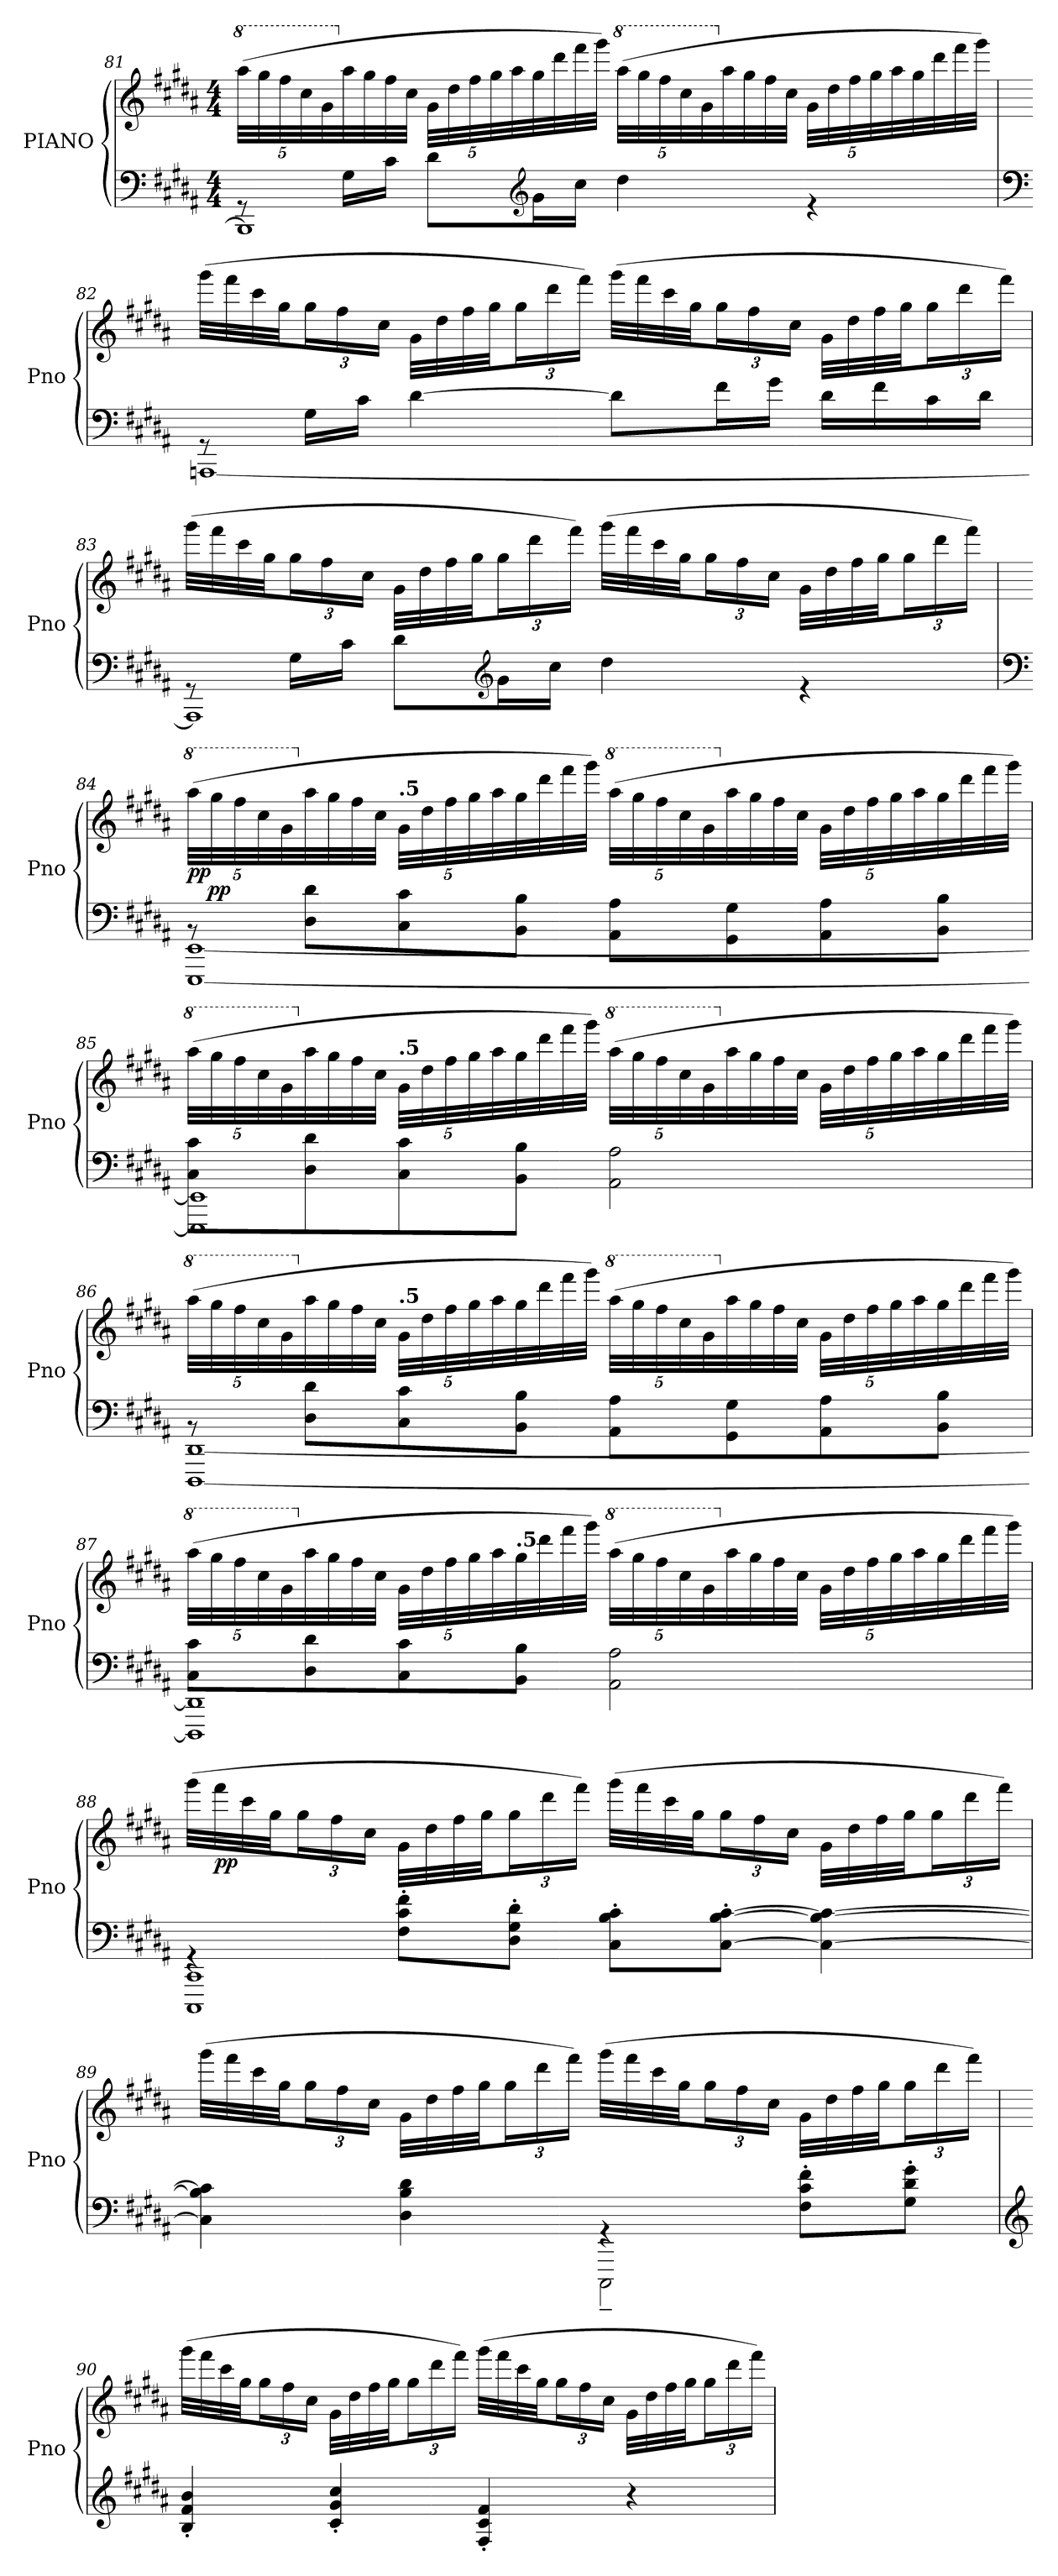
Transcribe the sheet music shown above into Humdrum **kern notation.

**kern	**kern	**dynam
*part1	*part1	*part1
*staff2	*staff1	*staff1/2
*I"PIANO	*	*
*I'Pno	*	*
!!LO:LB:g=z
*clefF4	*clefG2	*
*k[f#c#g#d#a#]	*k[f#c#g#d#a#]	*
*M4/4	*M4/4	*
=81	=81	=81
*^	*	*
*	*	*8va	*
*	*	*Xbrackettup	*
8rGG	1BBB]	(>40aaa#\LLL	.
.	.	40ggg#\	.
.	.	40fff#\	.
.	.	40ccc#\	.
.	.	40gg#\	.
*	*	*X8va	*
*	*	*MM85	*
16G#\LL	.	32aa#\	.
.	.	32gg#\	.
16c#\JJ	.	32ff#\	.
.	.	32cc#\JJJ	.
8d#\L	.	40g#\LLL	.
.	.	40dd#\	.
.	.	40ff#\	.
.	.	40gg#\	.
.	.	40aa#\	.
*clefG2	*	*	*
16g#\L	.	32gg#\	.
.	.	32ddd#\	.
16cc#\JJ	.	32fff#\	.
.	.	32ggg#\JJJ)	.
*	*	*8va	*
4dd#\	.	(>40aaa#\LLL	.
.	.	40ggg#\	.
.	.	40fff#\	.
.	.	40ccc#\	.
.	.	40gg#\	.
*	*	*X8va	*
.	.	32aa#\	.
.	.	32gg#\	.
.	.	32ff#\	.
.	.	32cc#\JJJ	.
*	*	*MM80	*
4re	.	40g#\LLL	.
.	.	40dd#\	.
.	.	40ff#\	.
.	.	40gg#\	.
.	.	40aa#\	.
*	*	*MM75	*
.	.	32gg#\	.
.	.	32ddd#\	.
.	.	32fff#\	.
*	*	*MM40	*
.	.	32ggg#\JJJ)	.
!!LO:PB:g=z
=82	=82	=82	=82
*clefF4	*	*	*
*	*	*MM80	*
8rGG	[1AAAn	(>32ggg#\LLL	.
.	.	32fff#\	.
.	.	32ccc#\	.
.	.	32gg#\JJ	.
16G#\LL	.	24gg#\L	.
.	.	24ff#\	.
16c#\JJ	.	.	.
.	.	24cc#\JJ	.
[4d#\	.	32g#\LLL	.
.	.	32dd#\	.
.	.	32ff#\	.
.	.	32gg#\JJ	.
.	.	24gg#\L	.
.	.	24ddd#\	.
.	.	24fff#\JJ)	.
8d#\L]	.	(>32ggg#\LLL	.
.	.	32fff#\	.
.	.	32ccc#\	.
.	.	32gg#\JJ	.
16f#\L	.	24gg#\L	.
.	.	24ff#\	.
16g#\JJ	.	.	.
.	.	24cc#\JJ	.
16d#\LL	.	32g#\LLL	.
.	.	32dd#\	.
16f#\	.	32ff#\	.
.	.	32gg#\JJ	.
16c#\	.	24gg#\L	.
.	.	24ddd#\	.
16d#\JJ	.	.	.
.	.	24fff#\JJ)	.
=83	=83	=83	=83
8rGG	1AAA]	(>32ggg#\LLL	.
.	.	32fff#\	.
.	.	32ccc#\	.
.	.	32gg#\JJ	.
*	*	*MM85	*
16G#\LL	.	24gg#\L	.
.	.	24ff#\	.
16c#\JJ	.	.	.
.	.	24cc#\JJ	.
8d#\L	.	32g#\LLL	.
.	.	32dd#\	.
.	.	32ff#\	.
.	.	32gg#\JJ	.
*clefG2	*	*	*
16g#\L	.	24gg#\L	.
.	.	24ddd#\	.
16cc#\JJ	.	.	.
.	.	24fff#\JJ)	.
4dd#\	.	(>32ggg#\LLL	.
.	.	32fff#\	.
.	.	32ccc#\	.
.	.	32gg#\JJ	.
.	.	24gg#\L	.
.	.	24ff#\	.
.	.	24cc#\JJ	.
4re	.	32g#\LLL	.
.	.	32dd#\	.
.	.	32ff#\	.
.	.	32gg#\JJ	.
*	*	*MM80	*
.	.	24gg#\L	.
*	*	*MM60	*
.	.	24ddd#\	.
*	*	*MM40	*
.	.	24fff#\JJ)	.
!!LO:LB:g=z
=84	=84	=84	=84
*clefF4	*	*	*
*	*	*8va	*
!	!	!	!LO:DY:b
8rBB	[1EEE [1EE	(>40aaa#\LLL	pp
*	*	*MM80	*
!	!	!	!LO:DY:b
.	.	40ggg#\	pp
.	.	40fff#\	.
.	.	40ccc#\	.
.	.	40gg#\	.
*	*	*X8va	*
8D#\ 8d#\L	.	32aa#\	.
.	.	32gg#\	.
.	.	32ff#\	.
.	.	32cc#\JJJ	.
*	*	*MM82	*
!	!	!LO:TX:a:B:t=.5	!
8C#\ 8c#\	.	40g#\LLL	.
.	.	40dd#\	.
.	.	40ff#\	.
.	.	40gg#\	.
.	.	40aa#\	.
*	*	*MM85	*
8BB\ 8B\J	.	32gg#\	.
.	.	32ddd#\	.
.	.	32fff#\	.
.	.	32ggg#\JJJ)	.
*	*	*8va	*
8AA#\ 8A#\L	.	(>40aaa#\LLL	.
.	.	40ggg#\	.
.	.	40fff#\	.
.	.	40ccc#\	.
.	.	40gg#\	.
*	*	*X8va	*
8GG#\ 8G#\	.	32aa#\	.
.	.	32gg#\	.
.	.	32ff#\	.
.	.	32cc#\JJJ	.
8AA#\ 8A#\	.	40g#\LLL	.
.	.	40dd#\	.
.	.	40ff#\	.
.	.	40gg#\	.
.	.	40aa#\	.
8BB\ 8B\J	.	32gg#\	.
.	.	32ddd#\	.
.	.	32fff#\	.
.	.	32ggg#\JJJ)	.
!!LO:LB:g=z
=85	=85	=85	=85
*	*	*8va	*
8C#\ 8c#\L	1EEE] 1EE]	(>40aaa#\LLL	.
.	.	40ggg#\	.
.	.	40fff#\	.
.	.	40ccc#\	.
.	.	40gg#\	.
*	*	*X8va	*
8D#\ 8d#\	.	32aa#\	.
.	.	32gg#\	.
.	.	32ff#\	.
.	.	32cc#\JJJ	.
*	*	*MM82	*
!	!	!LO:TX:a:B:t=.5	!
8C#\ 8c#\	.	40g#\LLL	.
.	.	40dd#\	.
.	.	40ff#\	.
.	.	40gg#\	.
.	.	40aa#\	.
*	*	*MM80	*
8BB\ 8B\J	.	32gg#\	.
.	.	32ddd#\	.
.	.	32fff#\	.
.	.	32ggg#\JJJ)	.
*	*	*8va	*
2AA#\ 2A#\	.	(>40aaa#\LLL	.
.	.	40ggg#\	.
.	.	40fff#\	.
.	.	40ccc#\	.
.	.	40gg#\	.
*	*	*X8va	*
.	.	32aa#\	.
.	.	32gg#\	.
.	.	32ff#\	.
.	.	32cc#\JJJ	.
.	.	40g#\LLL	.
.	.	40dd#\	.
.	.	40ff#\	.
.	.	40gg#\	.
.	.	40aa#\	.
.	.	32gg#\	.
.	.	32ddd#\	.
.	.	32fff#\	.
*	*	*MM60	*
.	.	32ggg#\JJJ)	.
!!LO:LB:g=z
=86	=86	=86	=86
*	*	*8va	*
8rBB	[1DDD# [1DD#	(>40aaa#\LLL	.
*	*	*MM80	*
.	.	40ggg#\	.
.	.	40fff#\	.
.	.	40ccc#\	.
.	.	40gg#\	.
*	*	*X8va	*
8D#\ 8d#\L	.	32aa#\	.
.	.	32gg#\	.
.	.	32ff#\	.
.	.	32cc#\JJJ	.
*	*	*MM82	*
!	!	!LO:TX:a:B:t=.5	!
8C#\ 8c#\	.	40g#\LLL	.
.	.	40dd#\	.
.	.	40ff#\	.
.	.	40gg#\	.
.	.	40aa#\	.
*	*	*MM85	*
8BB\ 8B\J	.	32gg#\	.
.	.	32ddd#\	.
.	.	32fff#\	.
.	.	32ggg#\JJJ)	.
*	*	*8va	*
8AA#\ 8A#\L	.	(>40aaa#\LLL	.
.	.	40ggg#\	.
.	.	40fff#\	.
.	.	40ccc#\	.
.	.	40gg#\	.
*	*	*X8va	*
8GG#\ 8G#\	.	32aa#\	.
.	.	32gg#\	.
.	.	32ff#\	.
.	.	32cc#\JJJ	.
8AA#\ 8A#\	.	40g#\LLL	.
.	.	40dd#\	.
.	.	40ff#\	.
.	.	40gg#\	.
.	.	40aa#\	.
8BB\ 8B\J	.	32gg#\	.
.	.	32ddd#\	.
.	.	32fff#\	.
.	.	32ggg#\JJJ)	.
!!LO:LB:g=z
=87	=87	=87	=87
*	*	*8va	*
8C#\ 8c#\L	1DDD#] 1DD#]	(>40aaa#\LLL	.
.	.	40ggg#\	.
.	.	40fff#\	.
.	.	40ccc#\	.
.	.	40gg#\	.
*	*	*X8va	*
8D#\ 8d#\	.	32aa#\	.
.	.	32gg#\	.
.	.	32ff#\	.
.	.	32cc#\JJJ	.
*	*	*MM80	*
8C#\ 8c#\	.	40g#\LLL	.
.	.	40dd#\	.
.	.	40ff#\	.
.	.	40gg#\	.
.	.	40aa#\	.
*	*	*MM77	*
!	!	!LO:TX:a:B:t=.5	!
8BB\ 8B\J	.	32gg#\	.
.	.	32ddd#\	.
.	.	32fff#\	.
.	.	32ggg#\JJJ)	.
*	*	*8va	*
2AA#\ 2A#\	.	(>40aaa#\LLL	.
.	.	40ggg#\	.
.	.	40fff#\	.
.	.	40ccc#\	.
.	.	40gg#\	.
*	*	*X8va	*
.	.	32aa#\	.
.	.	32gg#\	.
.	.	32ff#\	.
.	.	32cc#\JJJ	.
.	.	40g#\LLL	.
.	.	40dd#\	.
.	.	40ff#\	.
.	.	40gg#\	.
.	.	40aa#\	.
.	.	32gg#\	.
.	.	32ddd#\	.
*	*	*MM60	*
.	.	32fff#\	.
*	*	*MM30	*
.	.	32ggg#\JJJ)	.
!!LO:PB:g=z
=88	=88	=88	=88
*	*	*MM80	*
!	!	!	!LO:DY:b
!	!	!	!LO:DY:n=1:b
4rGG	1CCC# 1CC#	(>32ggg#\LLL	other-dynamics pp
!	!	!	!LO:DY:n=2:b
.	.	32fff#\	pp
.	.	32ccc#\	.
.	.	32gg#\JJ	.
.	.	24gg#\L	.
.	.	24ff#\	.
.	.	24cc#\JJ	.
*	*	*MM75	*
8F#\' 8c#\' 8f#\'L	.	32g#\LLL	.
.	.	32dd#\	.
.	.	32ff#\	.
.	.	32gg#\JJ	.
8D#\' 8G#\' 8d#\'J	.	24gg#\L	.
.	.	24ddd#\	.
.	.	24fff#\JJ)	.
*	*	*MM80	*
8C#\' 8B\' 8c#\'L	.	(>32ggg#\LLL	.
.	.	32fff#\	.
.	.	32ccc#\	.
.	.	32gg#\JJ	.
*	*	*MM85	*
[8C#\' [8B\' [8c#\'J	.	24gg#\L	.
.	.	24ff#\	.
.	.	24cc#\JJ	.
4C#\_ 4B\_ 4c#\_	.	32g#\LLL	.
.	.	32dd#\	.
.	.	32ff#\	.
.	.	32gg#\JJ	.
.	.	24gg#\L	.
.	.	24ddd#\	.
.	.	24fff#\JJ)	.
=89	=89	=89	=89
4C#\] 4B\] 4c#\]	2ryy	(>32ggg#\LLL	.
.	.	32fff#\	.
.	.	32ccc#\	.
.	.	32gg#\JJ	.
.	.	24gg#\L	.
.	.	24ff#\	.
.	.	24cc#\JJ	.
4D#\ 4B\ 4d#\	.	32g#\LLL	.
.	.	32dd#\	.
.	.	32ff#\	.
.	.	32gg#\JJ	.
.	.	24gg#\L	.
.	.	24ddd#\	.
.	.	24fff#\JJ)	.
4rGG	2CCC#~\	(>32ggg#\LLL	.
.	.	32fff#\	.
.	.	32ccc#\	.
.	.	32gg#\JJ	.
.	.	24gg#\L	.
.	.	24ff#\	.
.	.	24cc#\JJ	.
8F#\' 8c#\' 8f#\'L	.	32g#\LLL	.
.	.	32dd#\	.
.	.	32ff#\	.
.	.	32gg#\JJ	.
8G#\' 8d#\' 8g#\'J	.	24gg#\L	.
.	.	24ddd#\	.
.	.	24fff#\JJ)	.
*v	*v	*	*
!!LO:LB:g=z
=90	=90	=90
*clefG2	*	*
4B/' 4f#/' 4b/'	(>32ggg#\LLL	.
.	32fff#\	.
.	32ccc#\	.
.	32gg#\JJ	.
.	24gg#\L	.
.	24ff#\	.
.	24cc#\JJ	.
*	*MM80	*
4c#/' 4g#/' 4cc#/'	32g#\LLL	.
.	32dd#\	.
.	32ff#\	.
.	32gg#\JJ	.
.	24gg#\L	.
.	24ddd#\	.
.	24fff#\JJ)	.
*	*MM75	*
4F#/' 4c#/' 4f#/'	(>32ggg#\LLL	.
.	32fff#\	.
.	32ccc#\	.
.	32gg#\JJ	.
.	24gg#\L	.
.	24ff#\	.
.	24cc#\JJ	.
4r	32g#\LLL	.
.	32dd#\	.
.	32ff#\	.
.	32gg#\JJ	.
.	24gg#\L	.
.	24ddd#\	.
.	24fff#\JJ)	.
=	=	=
*-	*-	*-
